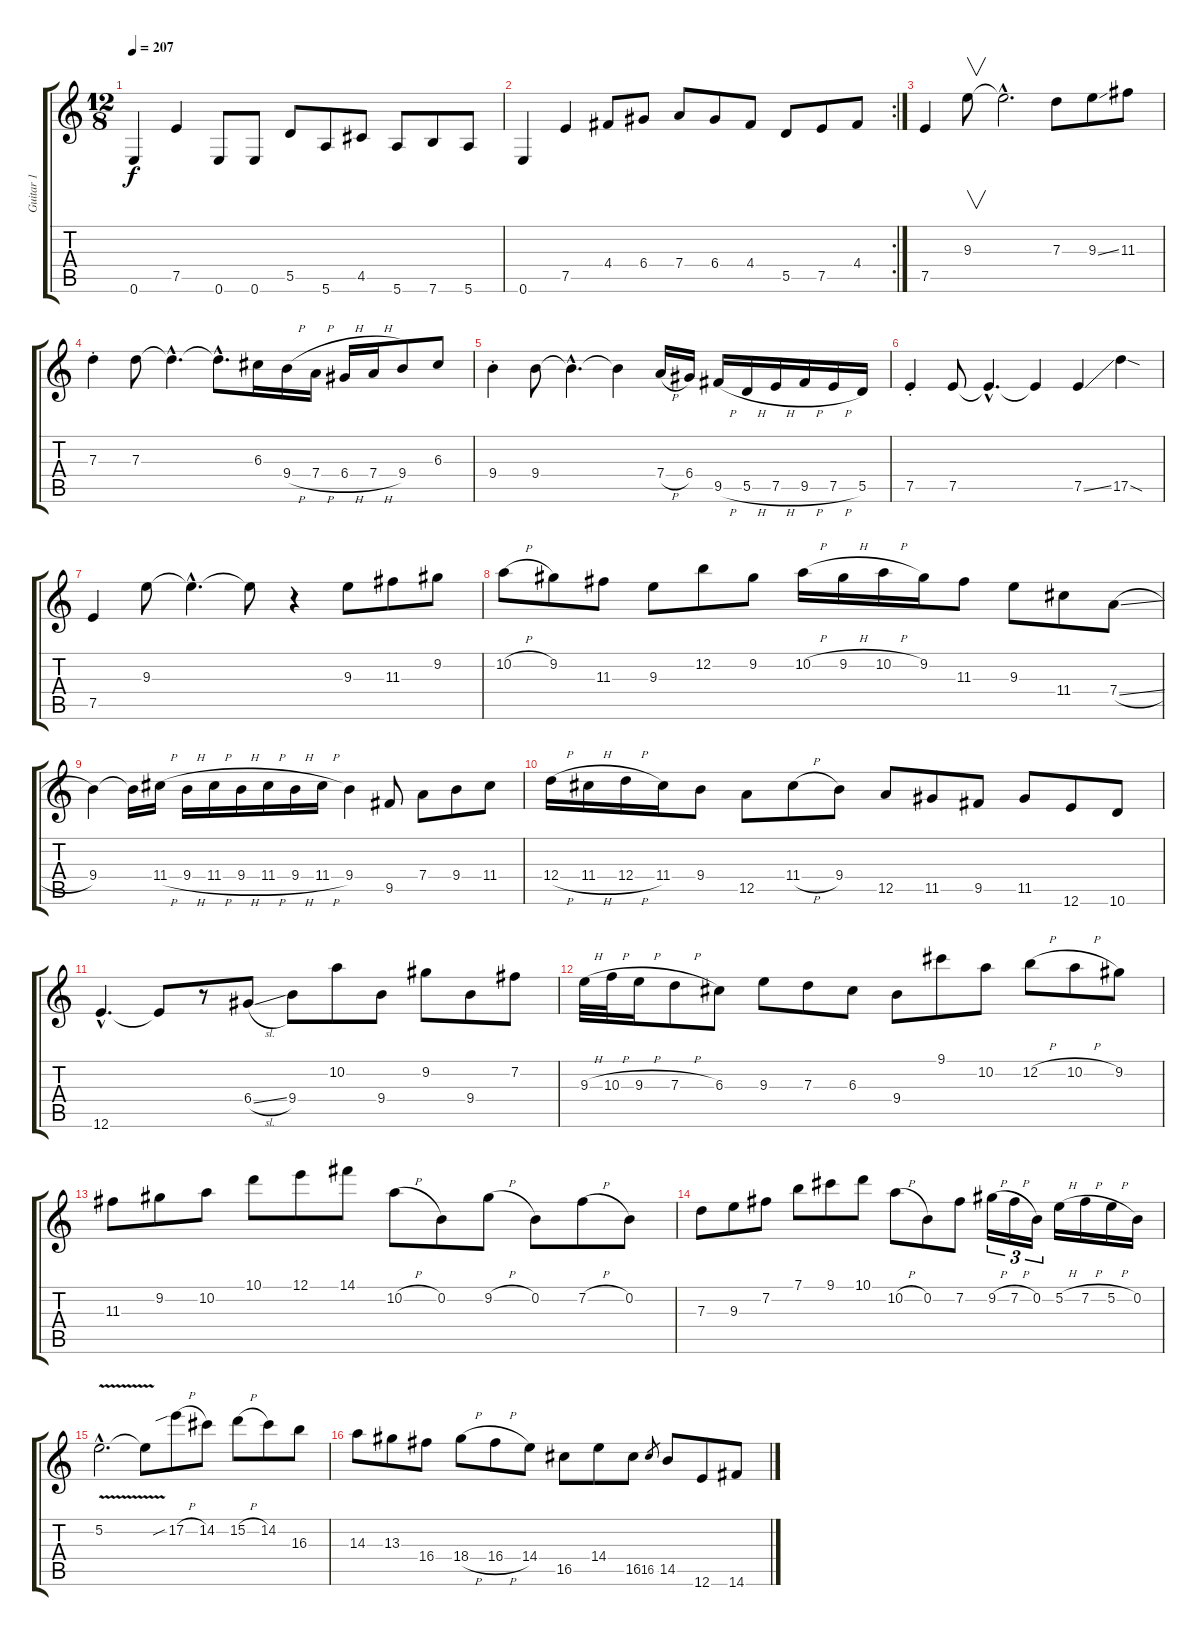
\track ("Guitar 1" "Guitar 1") {instrument distortionguitar}
\staff {score tabs}
\tuning (E4 B3 G3 D3 A2 E2) {hide}
\ts (12 8)
\tempo 207
\clef g2
\ks c
0.6.4{dy f} 7.5.4 0.6.8 0.6.8 5.5.8 5.6.8 4.5.8 5.6.8 7.6.8 5.6.8 |
\rc 2
0.6.4 7.5.4 4.4.8 6.4.8 7.4.8 6.4.8 4.4.8 5.5.8 7.5.8 4.4.8 |
7.5.4{volume 15} 9.3.8{v} 9.3{hac t}.2{d} 7.3.8 9.3{ss}.8 11.3.8 |
7.3{st}.4 7.3.8 7.3{hac t}.4{d} 7.3{hac t}.8{d} 6.3.16 9.4{h}.16 7.4{h}.16 6.4{h}.16 7.4{h}.16 9.4.8 6.3.8 |
9.4{st}.4 9.4.8 9.4{hac t}.4{d} 9.4{t}.4 7.4{h}.16 6.4.16 9.5{h}.16 5.5{h}.16 7.5{h}.16 9.5{h}.16 7.5{h}.16 5.5.16 |
7.5{st}.4 7.5.8 7.5{hac t}.4{d} 7.5{t}.4 7.5{ss}.4 17.5{sod}.4 |
7.5.4 9.3.8 9.3{hac t}.4{d} 9.3{t}.8 r.4 9.3.8 11.3.8 9.2.8 |
10.2{h}.8 9.2.8 11.3.8 9.3.8 12.2.8 9.2.8 10.2{h}.16 9.2{h}.16 10.2{h}.16 9.2.16 11.3.8 9.3.8 11.4.8 7.4{sl}.8 |
9.4.4 9.4{t}.16 11.4{h}.16 9.4{h}.16 11.4{h}.16 9.4{h}.16 11.4{h}.16 9.4{h}.16 11.4{h}.16 9.4.4 9.5.8 7.4.8 9.4.8 11.4.8 |
12.4{h}.16 11.4{h}.16 12.4{h}.16 11.4.16 9.4.8 12.5.8 11.4{h}.8 9.4.8 12.5.8 11.5.8 9.5.8 11.5.8 12.6.8 10.6.8 |
12.6{hac}.4{d} 12.6{t}.8 r.8 6.4{sl}.8 9.4.8 10.2.8 9.4.8 9.2.8 9.4.8 7.2.8 |
9.3{h}.32 10.3{h}.32 9.3{h}.16 7.3{h}.8 6.3.8 9.3.8 7.3.8 6.3.8 9.4.8 9.1.8 10.2.8 12.2{h}.8 10.2{h}.8 9.2.8 |
11.3.8 9.2.8 10.2.8 10.1.8 12.1.8 14.1.8 10.2{h}.8 0.2.8 9.2{h}.8 0.2.8 7.2{h}.8 0.2.8 |
7.3.8 9.3.8 7.2.8 7.1.8 9.1.8 10.1.8 10.2{h}.8 0.2.8 7.2.8 9.2{h}.16{tu (3 2)} 7.2{h}.16{tu (3 2)} 0.2.16{tu (3 2)} 5.2{h}.16 7.2{h}.16 5.2{h}.16 0.2.16 |
5.2{v hac}.2{d} 5.2{t}.8 17.2{sib h}.8 14.2.8 15.2{h}.8 14.2.8 16.3.8 |
14.3.8 13.3.8 16.4.8 18.4{h}.8 16.4{h}.8 14.4.8 16.5.8 14.4.8 16.5.8 16.5.8{gr} 14.5.8 12.6.8 14.6.8
